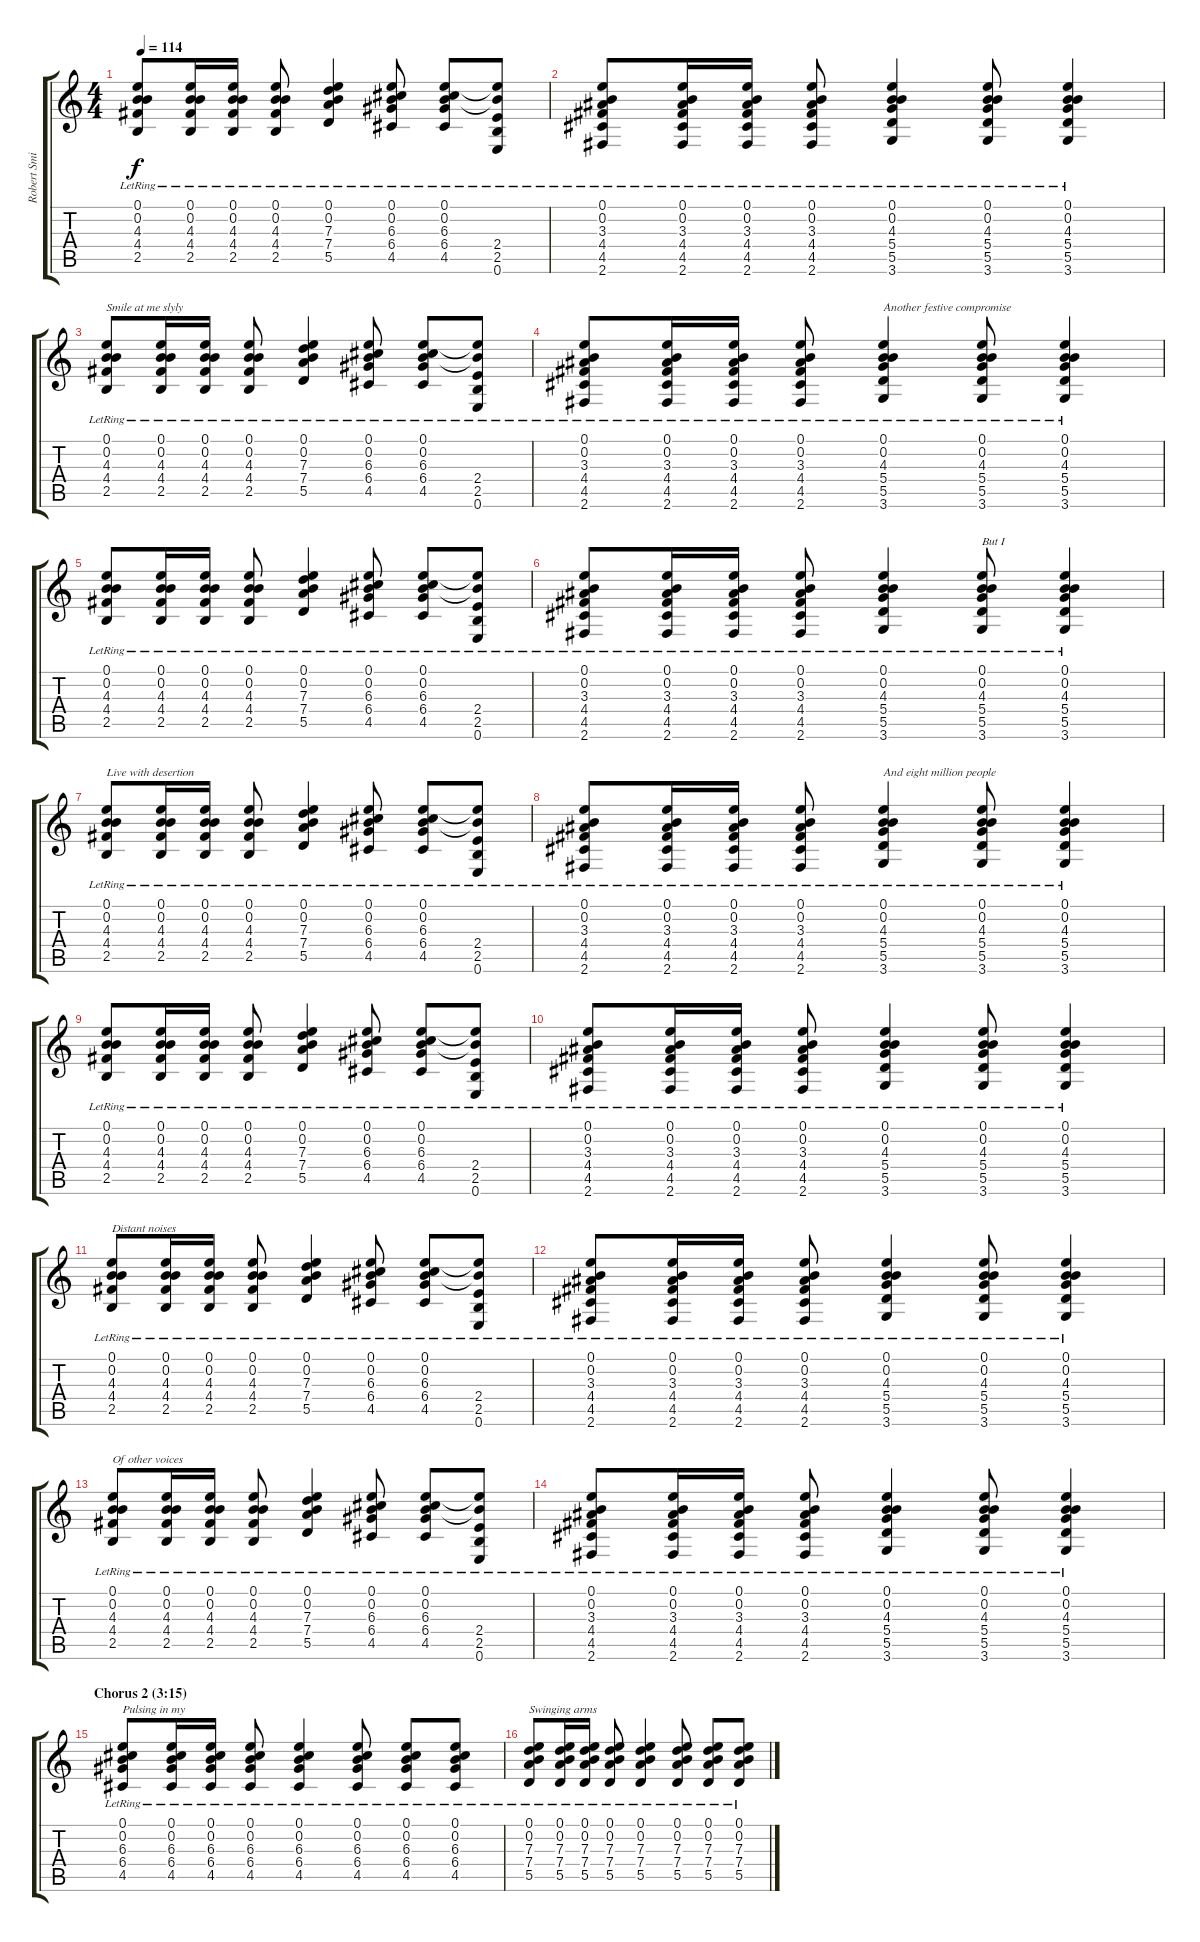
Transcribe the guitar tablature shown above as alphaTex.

\track ("Robert Smith (guitar)" "Robert Smi") {instrument electricguitarclean}
\staff {score tabs}
\tuning (E4 B3 G3 D3 A2 E2) {hide}
\ts (4 4)
\tempo 114
\clef g2
\ks c
(0.1{lr} 0.2{lr} 4.3{lr} 4.4{lr} 2.5{lr}).8{dy f} (0.1{lr} 0.2{lr} 4.3{lr} 4.4{lr} 2.5{lr}).16 (0.1{lr} 0.2{lr} 4.3{lr} 4.4{lr} 2.5{lr}).16 (0.1{lr} 0.2{lr} 4.3{lr} 4.4{lr} 2.5{lr}).8 (0.1{lr} 0.2{lr} 7.3{lr} 7.4{lr} 5.5{lr}).4 (0.1{lr} 0.2{lr} 6.3{lr} 6.4{lr} 4.5{lr}).8 (0.1{lr} 0.2{lr} 6.3{lr} 6.4{lr} 4.5{lr}).8 (0.1{t} 0.2{t} 2.4{lr} 2.5{lr} 0.6{lr}).8 |
(0.1{lr} 0.2{lr} 3.3{lr} 4.4{lr} 4.5{lr} 2.6{lr}).8 (0.1{lr} 0.2{lr} 3.3{lr} 4.4{lr} 4.5{lr} 2.6{lr}).16 (0.1{lr} 0.2{lr} 3.3{lr} 4.4{lr} 4.5{lr} 2.6{lr}).16 (0.1{lr} 0.2{lr} 3.3{lr} 4.4{lr} 4.5{lr} 2.6{lr}).8 (0.1{lr} 0.2{lr} 4.3{lr} 5.4{lr} 5.5{lr} 3.6{lr}).4 (0.1{lr} 0.2{lr} 4.3{lr} 5.4{lr} 5.5{lr} 3.6{lr}).8 (0.1{lr} 0.2{lr} 4.3{lr} 5.4{lr} 5.5{lr} 3.6{lr}).4 |
(0.1{lr} 0.2{lr} 4.3{lr} 4.4{lr} 2.5{lr}).8{txt "Smile at me slyly"} (0.1{lr} 0.2{lr} 4.3{lr} 4.4{lr} 2.5{lr}).16 (0.1{lr} 0.2{lr} 4.3{lr} 4.4{lr} 2.5{lr}).16 (0.1{lr} 0.2{lr} 4.3{lr} 4.4{lr} 2.5{lr}).8 (0.1{lr} 0.2{lr} 7.3{lr} 7.4{lr} 5.5{lr}).4 (0.1{lr} 0.2{lr} 6.3{lr} 6.4{lr} 4.5{lr}).8 (0.1{lr} 0.2{lr} 6.3{lr} 6.4{lr} 4.5{lr}).8 (0.1{t} 0.2{t} 2.4{lr} 2.5{lr} 0.6{lr}).8 |
(0.1{lr} 0.2{lr} 3.3{lr} 4.4{lr} 4.5{lr} 2.6{lr}).8 (0.1{lr} 0.2{lr} 3.3{lr} 4.4{lr} 4.5{lr} 2.6{lr}).16 (0.1{lr} 0.2{lr} 3.3{lr} 4.4{lr} 4.5{lr} 2.6{lr}).16 (0.1{lr} 0.2{lr} 3.3{lr} 4.4{lr} 4.5{lr} 2.6{lr}).8 (0.1{lr} 0.2{lr} 4.3{lr} 5.4{lr} 5.5{lr} 3.6{lr}).4{txt "Another festive compromise"} (0.1{lr} 0.2{lr} 4.3{lr} 5.4{lr} 5.5{lr} 3.6{lr}).8 (0.1{lr} 0.2{lr} 4.3{lr} 5.4{lr} 5.5{lr} 3.6{lr}).4 |
(0.1{lr} 0.2{lr} 4.3{lr} 4.4{lr} 2.5{lr}).8 (0.1{lr} 0.2{lr} 4.3{lr} 4.4{lr} 2.5{lr}).16 (0.1{lr} 0.2{lr} 4.3{lr} 4.4{lr} 2.5{lr}).16 (0.1{lr} 0.2{lr} 4.3{lr} 4.4{lr} 2.5{lr}).8 (0.1{lr} 0.2{lr} 7.3{lr} 7.4{lr} 5.5{lr}).4 (0.1{lr} 0.2{lr} 6.3{lr} 6.4{lr} 4.5{lr}).8 (0.1{lr} 0.2{lr} 6.3{lr} 6.4{lr} 4.5{lr}).8 (0.1{t} 0.2{t} 2.4{lr} 2.5{lr} 0.6{lr}).8 |
(0.1{lr} 0.2{lr} 3.3{lr} 4.4{lr} 4.5{lr} 2.6{lr}).8 (0.1{lr} 0.2{lr} 3.3{lr} 4.4{lr} 4.5{lr} 2.6{lr}).16 (0.1{lr} 0.2{lr} 3.3{lr} 4.4{lr} 4.5{lr} 2.6{lr}).16 (0.1{lr} 0.2{lr} 3.3{lr} 4.4{lr} 4.5{lr} 2.6{lr}).8 (0.1{lr} 0.2{lr} 4.3{lr} 5.4{lr} 5.5{lr} 3.6{lr}).4 (0.1{lr} 0.2{lr} 4.3{lr} 5.4{lr} 5.5{lr} 3.6{lr}).8{txt "But I"} (0.1{lr} 0.2{lr} 4.3{lr} 5.4{lr} 5.5{lr} 3.6{lr}).4 |
(0.1{lr} 0.2{lr} 4.3{lr} 4.4{lr} 2.5{lr}).8{txt "Live with desertion"} (0.1{lr} 0.2{lr} 4.3{lr} 4.4{lr} 2.5{lr}).16 (0.1{lr} 0.2{lr} 4.3{lr} 4.4{lr} 2.5{lr}).16 (0.1{lr} 0.2{lr} 4.3{lr} 4.4{lr} 2.5{lr}).8 (0.1{lr} 0.2{lr} 7.3{lr} 7.4{lr} 5.5{lr}).4 (0.1{lr} 0.2{lr} 6.3{lr} 6.4{lr} 4.5{lr}).8 (0.1{lr} 0.2{lr} 6.3{lr} 6.4{lr} 4.5{lr}).8 (0.1{t} 0.2{t} 2.4{lr} 2.5{lr} 0.6{lr}).8 |
(0.1{lr} 0.2{lr} 3.3{lr} 4.4{lr} 4.5{lr} 2.6{lr}).8 (0.1{lr} 0.2{lr} 3.3{lr} 4.4{lr} 4.5{lr} 2.6{lr}).16 (0.1{lr} 0.2{lr} 3.3{lr} 4.4{lr} 4.5{lr} 2.6{lr}).16 (0.1{lr} 0.2{lr} 3.3{lr} 4.4{lr} 4.5{lr} 2.6{lr}).8 (0.1{lr} 0.2{lr} 4.3{lr} 5.4{lr} 5.5{lr} 3.6{lr}).4{txt "And eight million people"} (0.1{lr} 0.2{lr} 4.3{lr} 5.4{lr} 5.5{lr} 3.6{lr}).8 (0.1{lr} 0.2{lr} 4.3{lr} 5.4{lr} 5.5{lr} 3.6{lr}).4 |
(0.1{lr} 0.2{lr} 4.3{lr} 4.4{lr} 2.5{lr}).8 (0.1{lr} 0.2{lr} 4.3{lr} 4.4{lr} 2.5{lr}).16 (0.1{lr} 0.2{lr} 4.3{lr} 4.4{lr} 2.5{lr}).16 (0.1{lr} 0.2{lr} 4.3{lr} 4.4{lr} 2.5{lr}).8 (0.1{lr} 0.2{lr} 7.3{lr} 7.4{lr} 5.5{lr}).4 (0.1{lr} 0.2{lr} 6.3{lr} 6.4{lr} 4.5{lr}).8 (0.1{lr} 0.2{lr} 6.3{lr} 6.4{lr} 4.5{lr}).8 (0.1{t} 0.2{t} 2.4{lr} 2.5{lr} 0.6{lr}).8 |
(0.1{lr} 0.2{lr} 3.3{lr} 4.4{lr} 4.5{lr} 2.6{lr}).8 (0.1{lr} 0.2{lr} 3.3{lr} 4.4{lr} 4.5{lr} 2.6{lr}).16 (0.1{lr} 0.2{lr} 3.3{lr} 4.4{lr} 4.5{lr} 2.6{lr}).16 (0.1{lr} 0.2{lr} 3.3{lr} 4.4{lr} 4.5{lr} 2.6{lr}).8 (0.1{lr} 0.2{lr} 4.3{lr} 5.4{lr} 5.5{lr} 3.6{lr}).4 (0.1{lr} 0.2{lr} 4.3{lr} 5.4{lr} 5.5{lr} 3.6{lr}).8 (0.1{lr} 0.2{lr} 4.3{lr} 5.4{lr} 5.5{lr} 3.6{lr}).4 |
(0.1{lr} 0.2{lr} 4.3{lr} 4.4{lr} 2.5{lr}).8{txt "Distant noises"} (0.1{lr} 0.2{lr} 4.3{lr} 4.4{lr} 2.5{lr}).16 (0.1{lr} 0.2{lr} 4.3{lr} 4.4{lr} 2.5{lr}).16 (0.1{lr} 0.2{lr} 4.3{lr} 4.4{lr} 2.5{lr}).8 (0.1{lr} 0.2{lr} 7.3{lr} 7.4{lr} 5.5{lr}).4 (0.1{lr} 0.2{lr} 6.3{lr} 6.4{lr} 4.5{lr}).8 (0.1{lr} 0.2{lr} 6.3{lr} 6.4{lr} 4.5{lr}).8 (0.1{t} 0.2{t} 2.4{lr} 2.5{lr} 0.6{lr}).8 |
(0.1{lr} 0.2{lr} 3.3{lr} 4.4{lr} 4.5{lr} 2.6{lr}).8 (0.1{lr} 0.2{lr} 3.3{lr} 4.4{lr} 4.5{lr} 2.6{lr}).16 (0.1{lr} 0.2{lr} 3.3{lr} 4.4{lr} 4.5{lr} 2.6{lr}).16 (0.1{lr} 0.2{lr} 3.3{lr} 4.4{lr} 4.5{lr} 2.6{lr}).8 (0.1{lr} 0.2{lr} 4.3{lr} 5.4{lr} 5.5{lr} 3.6{lr}).4 (0.1{lr} 0.2{lr} 4.3{lr} 5.4{lr} 5.5{lr} 3.6{lr}).8 (0.1{lr} 0.2{lr} 4.3{lr} 5.4{lr} 5.5{lr} 3.6{lr}).4 |
(0.1{lr} 0.2{lr} 4.3{lr} 4.4{lr} 2.5{lr}).8{txt "Of other voices"} (0.1{lr} 0.2{lr} 4.3{lr} 4.4{lr} 2.5{lr}).16 (0.1{lr} 0.2{lr} 4.3{lr} 4.4{lr} 2.5{lr}).16 (0.1{lr} 0.2{lr} 4.3{lr} 4.4{lr} 2.5{lr}).8 (0.1{lr} 0.2{lr} 7.3{lr} 7.4{lr} 5.5{lr}).4 (0.1{lr} 0.2{lr} 6.3{lr} 6.4{lr} 4.5{lr}).8 (0.1{lr} 0.2{lr} 6.3{lr} 6.4{lr} 4.5{lr}).8 (0.1{t} 0.2{t} 2.4{lr} 2.5{lr} 0.6{lr}).8 |
(0.1{lr} 0.2{lr} 3.3{lr} 4.4{lr} 4.5{lr} 2.6{lr}).8 (0.1{lr} 0.2{lr} 3.3{lr} 4.4{lr} 4.5{lr} 2.6{lr}).16 (0.1{lr} 0.2{lr} 3.3{lr} 4.4{lr} 4.5{lr} 2.6{lr}).16 (0.1{lr} 0.2{lr} 3.3{lr} 4.4{lr} 4.5{lr} 2.6{lr}).8 (0.1{lr} 0.2{lr} 4.3{lr} 5.4{lr} 5.5{lr} 3.6{lr}).4 (0.1{lr} 0.2{lr} 4.3{lr} 5.4{lr} 5.5{lr} 3.6{lr}).8 (0.1{lr} 0.2{lr} 4.3{lr} 5.4{lr} 5.5{lr} 3.6{lr}).4 |
\section ("" "Chorus 2 (3:15)")
(0.1{lr} 0.2{lr} 6.3{lr} 6.4{lr} 4.5{lr}).8{txt "Pulsing in my" balance 4} (0.1{lr} 0.2{lr} 6.3{lr} 6.4{lr} 4.5{lr}).16 (0.1{lr} 0.2{lr} 6.3{lr} 6.4{lr} 4.5{lr}).16 (0.1{lr} 0.2{lr} 6.3{lr} 6.4{lr} 4.5{lr}).8 (0.1{lr} 0.2{lr} 6.3{lr} 6.4{lr} 4.5{lr}).4 (0.1{lr} 0.2{lr} 6.3{lr} 6.4{lr} 4.5{lr}).8 (0.1{lr} 0.2{lr} 6.3{lr} 6.4{lr} 4.5{lr}).8 (0.1 0.2 6.3 6.4{lr} 4.5{lr}).8 |
(0.1{lr} 0.2{lr} 7.3{lr} 7.4{lr} 5.5{lr}).8{txt "Swinging arms"} (0.1{lr} 0.2{lr} 7.3{lr} 7.4{lr} 5.5{lr}).16 (0.1{lr} 0.2{lr} 7.3{lr} 7.4{lr} 5.5{lr}).16 (0.1{lr} 0.2{lr} 7.3{lr} 7.4{lr} 5.5{lr}).8 (0.1{lr} 0.2{lr} 7.3{lr} 7.4{lr} 5.5{lr}).4 (0.1{lr} 0.2{lr} 7.3{lr} 7.4{lr} 5.5{lr}).8 (0.1{lr} 0.2{lr} 7.3{lr} 7.4{lr} 5.5{lr}).8 (0.1 0.2 7.3 7.4{lr} 5.5{lr}).8
